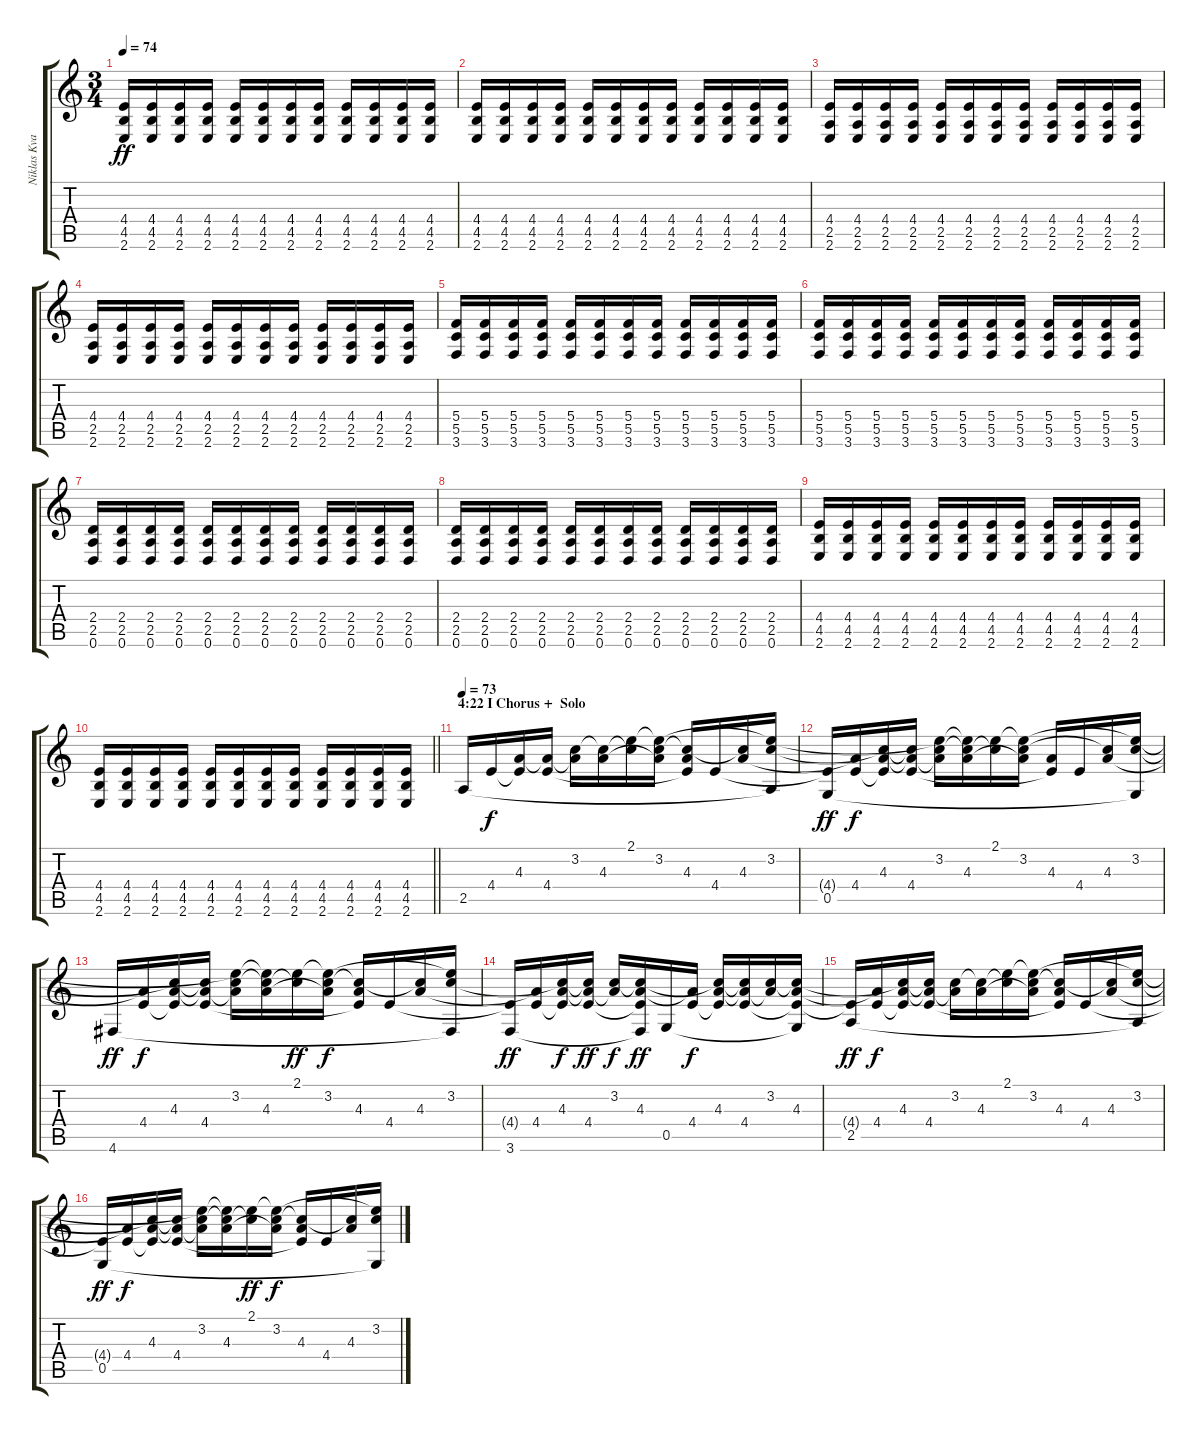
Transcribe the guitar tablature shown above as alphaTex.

\track ("Niklas Kvarforth (Acoustic/Rhythm Guitar" "Niklas Kva") {instrument acousticguitarsteel}
\staff {score tabs}
\tuning (D4 A3 F3 C3 G2 D2) {hide}
\ts (3 4)
\tempo 74
\clef g2
\ks c
(4.4 4.5 2.6).16{dy ff} (4.4 4.5 2.6).16 (4.4 4.5 2.6).16 (4.4 4.5 2.6).16 (4.4 4.5 2.6).16 (4.4 4.5 2.6).16 (4.4 4.5 2.6).16 (4.4 4.5 2.6).16 (4.4 4.5 2.6).16 (4.4 4.5 2.6).16 (4.4 4.5 2.6).16 (4.4 4.5 2.6).16 |
(4.4 4.5 2.6).16 (4.4 4.5 2.6).16 (4.4 4.5 2.6).16 (4.4 4.5 2.6).16 (4.4 4.5 2.6).16 (4.4 4.5 2.6).16 (4.4 4.5 2.6).16 (4.4 4.5 2.6).16 (4.4 4.5 2.6).16 (4.4 4.5 2.6).16 (4.4 4.5 2.6).16 (4.4 4.5 2.6).16 |
(4.4 2.5 2.6).16 (4.4 2.5 2.6).16 (4.4 2.5 2.6).16 (4.4 2.5 2.6).16 (4.4 2.5 2.6).16 (4.4 2.5 2.6).16 (4.4 2.5 2.6).16 (4.4 2.5 2.6).16 (4.4 2.5 2.6).16 (4.4 2.5 2.6).16 (4.4 2.5 2.6).16 (4.4 2.5 2.6).16 |
(4.4 2.5 2.6).16 (4.4 2.5 2.6).16 (4.4 2.5 2.6).16 (4.4 2.5 2.6).16 (4.4 2.5 2.6).16 (4.4 2.5 2.6).16 (4.4 2.5 2.6).16 (4.4 2.5 2.6).16 (4.4 2.5 2.6).16 (4.4 2.5 2.6).16 (4.4 2.5 2.6).16 (4.4 2.5 2.6).16 |
(5.4 5.5 3.6).16 (5.4 5.5 3.6).16 (5.4 5.5 3.6).16 (5.4 5.5 3.6).16 (5.4 5.5 3.6).16 (5.4 5.5 3.6).16 (5.4 5.5 3.6).16 (5.4 5.5 3.6).16 (5.4 5.5 3.6).16 (5.4 5.5 3.6).16 (5.4 5.5 3.6).16 (5.4 5.5 3.6).16 |
(5.4 5.5 3.6).16 (5.4 5.5 3.6).16 (5.4 5.5 3.6).16 (5.4 5.5 3.6).16 (5.4 5.5 3.6).16 (5.4 5.5 3.6).16 (5.4 5.5 3.6).16 (5.4 5.5 3.6).16 (5.4 5.5 3.6).16 (5.4 5.5 3.6).16 (5.4 5.5 3.6).16 (5.4 5.5 3.6).16 |
(2.4 2.5 0.6).16 (2.4 2.5 0.6).16 (2.4 2.5 0.6).16 (2.4 2.5 0.6).16 (2.4 2.5 0.6).16 (2.4 2.5 0.6).16 (2.4 2.5 0.6).16 (2.4 2.5 0.6).16 (2.4 2.5 0.6).16 (2.4 2.5 0.6).16 (2.4 2.5 0.6).16 (2.4 2.5 0.6).16 |
(2.4 2.5 0.6).16 (2.4 2.5 0.6).16 (2.4 2.5 0.6).16 (2.4 2.5 0.6).16 (2.4 2.5 0.6).16 (2.4 2.5 0.6).16 (2.4 2.5 0.6).16 (2.4 2.5 0.6).16 (2.4 2.5 0.6).16 (2.4 2.5 0.6).16 (2.4 2.5 0.6).16 (2.4 2.5 0.6).16 |
(4.4 4.5 2.6).16 (4.4 4.5 2.6).16 (4.4 4.5 2.6).16 (4.4 4.5 2.6).16 (4.4 4.5 2.6).16 (4.4 4.5 2.6).16 (4.4 4.5 2.6).16 (4.4 4.5 2.6).16 (4.4 4.5 2.6).16 (4.4 4.5 2.6).16 (4.4 4.5 2.6).16 (4.4 4.5 2.6).16 |
\barLineRight lightlight
(4.4 4.5 2.6).16 (4.4 4.5 2.6).16 (4.4 4.5 2.6).16 (4.4 4.5 2.6).16 (4.4 4.5 2.6).16 (4.4 4.5 2.6).16 (4.4 4.5 2.6).16 (4.4 4.5 2.6).16 (4.4 4.5 2.6).16 (4.4 4.5 2.6).16 (4.4 4.5 2.6).16 (4.4 4.5 2.6).16 |
\section ("" "4:22 I Chorus +  Solo")
\tempo 73
2.5.16{instrument acousticguitarsteel} 4.4.16{dy f} (4.3 4.4{t}).16 (4.3{t} 4.4).16 (3.2 4.3{t}).16 (3.2{t} 4.3).16 (2.1 3.2{t}).16 (2.1{t} 3.2 4.3{t}).16 (3.2{t} 4.3 4.4{t}).16 4.4.16 (3.2{t} 4.3).16 (2.1{t} 3.2 2.5{t}).16 |
(4.4{t} 0.5).16{dy ff} (4.3{t} 4.4).16{dy f} (3.2{t} 4.3 4.4{t}).16 (3.2{t} 4.3{t} 4.4).16 (2.1{t} 3.2 4.3{t}).16 (2.1{t} 3.2{t} 4.3).16 (2.1 3.2{t}).16 (2.1{t} 3.2 4.3{t}).16 (4.3 4.4{t}).16 4.4.16 (3.2{t} 4.3).16 (2.1{t} 3.2 0.5{t}).16 |
4.6.16{dy ff} (4.3{t} 4.4).16{dy f} (3.2{t} 4.3 4.4{t}).16 (3.2{t} 4.3{t} 4.4).16 (2.1{t} 3.2 4.3{t}).16 (2.1{t} 3.2{t} 4.3).16 (2.1 3.2{t}).16{dy ff} (2.1{t} 3.2 4.3{t}).16{dy f} (3.2{t} 4.3 4.4{t}).16 4.4.16 (3.2{t} 4.3).16 (2.1{t} 3.2 4.6{t}).16 |
(4.4{t} 3.6).16{dy ff} (4.3{t} 4.4).16 (3.2{t} 4.3 4.4{t}).16{dy f} (3.2{t} 4.3{t} 4.4).16{dy ff} (3.2 4.3{t}).16{dy f} (3.2{t} 4.3 4.4{t} 3.6{t}).16{dy ff} 0.5.16 (4.3{t} 4.4).16{dy f} (3.2{t} 4.3 4.4{t}).16 (3.2{t} 4.3{t} 4.4).16 (3.2 4.3{t}).16 (3.2{t} 4.3 4.4{t} 0.5{t}).16 |
(4.4{t} 2.5).16{dy ff} (4.3{t} 4.4).16{dy f} (3.2{t} 4.3 4.4{t}).16 (3.2{t} 4.3{t} 4.4).16 (3.2 4.3{t}).16 (3.2{t} 4.3).16 (2.1 3.2{t}).16 (2.1{t} 3.2 4.3{t}).16 (3.2{t} 4.3 4.4{t}).16 4.4.16 (3.2{t} 4.3).16 (2.1{t} 3.2 2.5{t}).16 |
(4.4{t} 0.5).16{dy ff} (4.3{t} 4.4).16{dy f} (3.2{t} 4.3 4.4{t}).16 (3.2{t} 4.3{t} 4.4).16 (2.1{t} 3.2 4.3{t}).16 (2.1{t} 3.2{t} 4.3).16 (2.1 3.2{t}).16{dy ff} (2.1{t} 3.2 4.3{t}).16{dy f} (3.2{t} 4.3 4.4{t}).16 4.4.16 (3.2{t} 4.3).16 (2.1{t} 3.2 0.5{t}).16
